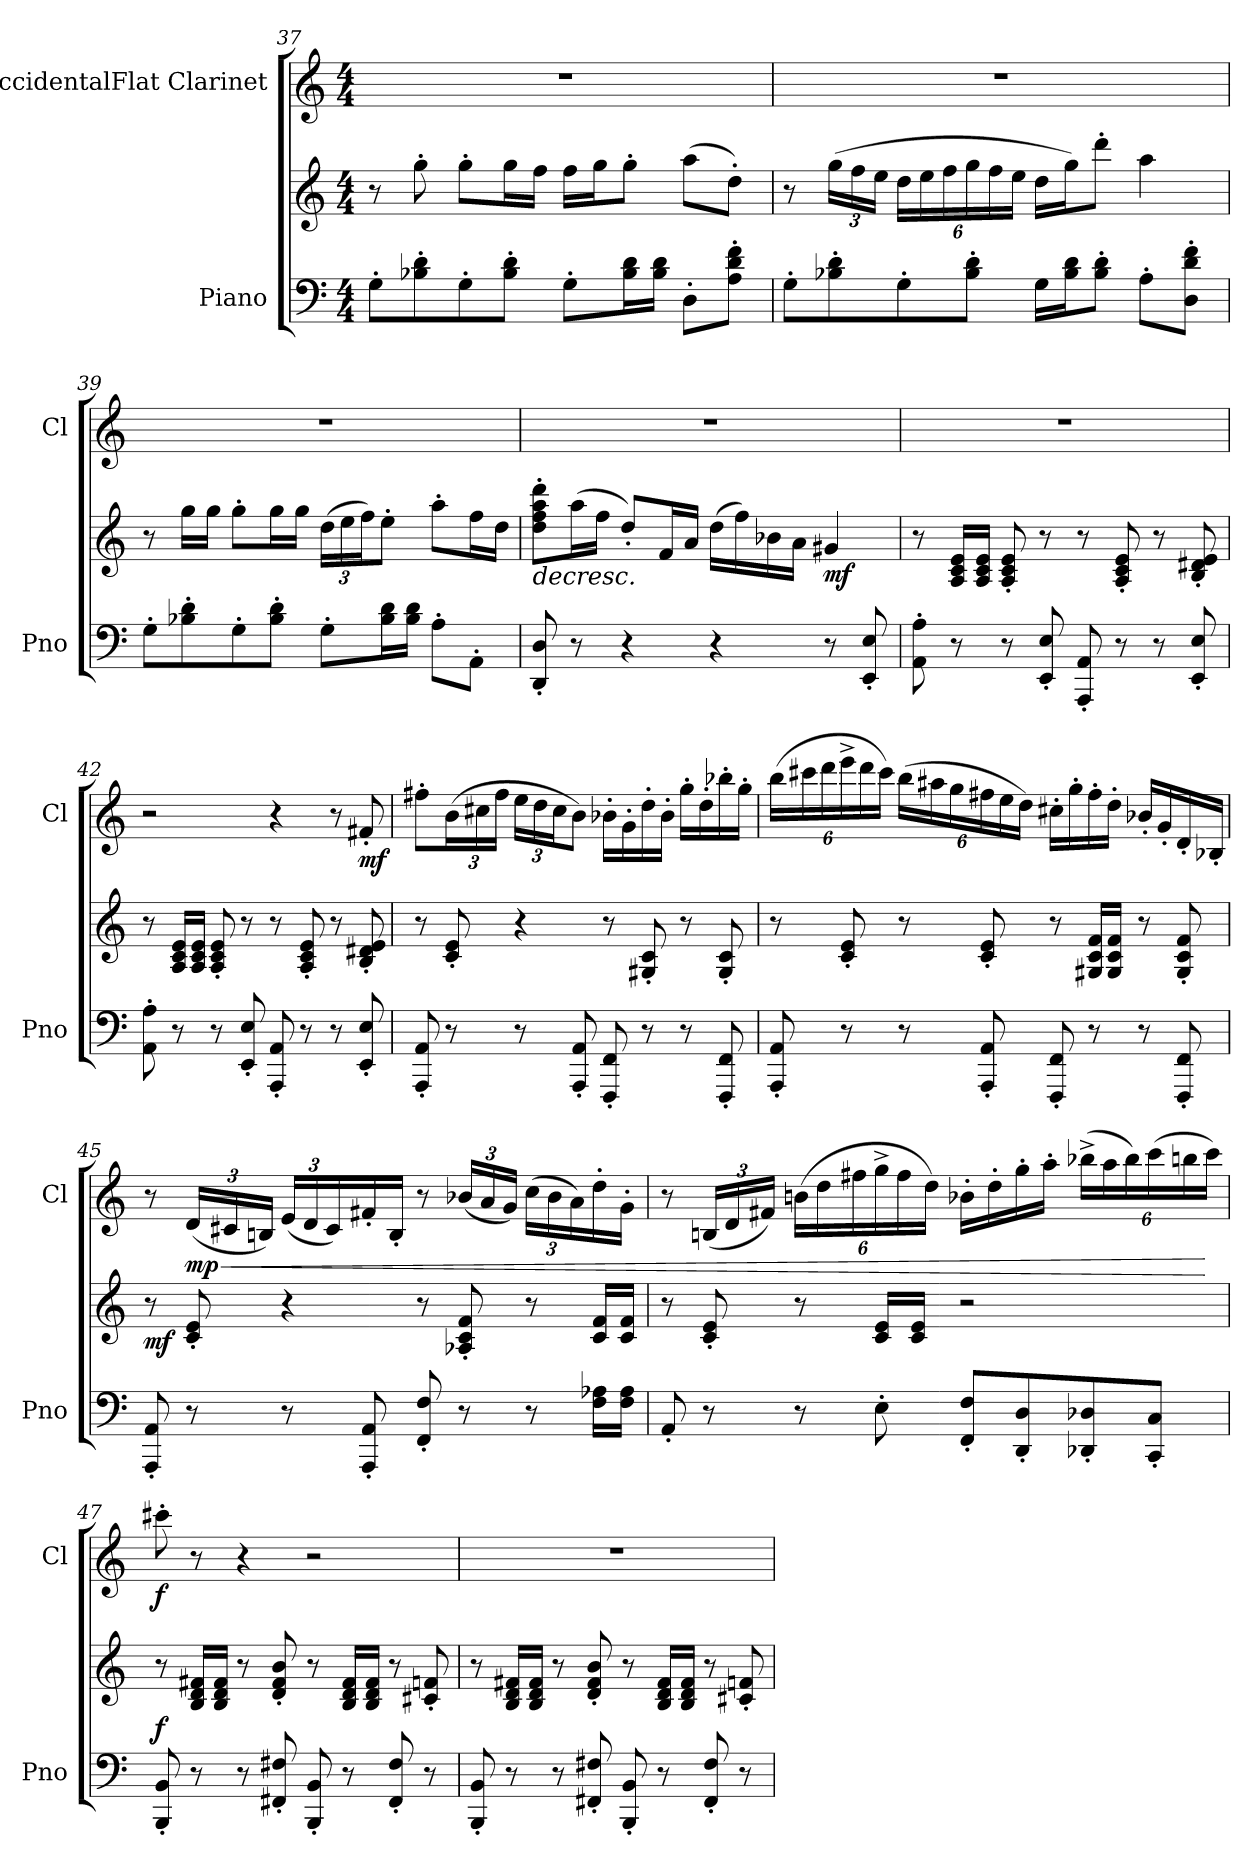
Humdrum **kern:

**kern	**kern	**dynam	**kern	**dynam
*part2	*part2	*part2	*part1	*part1
*staff3	*staff2	*staff2/3	*staff1	*staff1
*I"Piano	*	*	*I"BaccidentalFlat Clarinet	*
*I'Pno	*	*	*I'Cl	*
!!LO:LB:g=z
*clefF4	*clefG2	*	*clefG2	*
*	*	*	*ITrd1c2	*
*k[]	*k[]	*	*k[b-e-]	*
*M4/4	*M4/4	*	*M4/4	*
=37	=37	=37	=37	=37
8G'\L	8r	.	1r	.
8B-X\' 8d\'	8gg'\	.	.	.
8G'\	8gg'\L	.	.	.
8B-\' 8d\'J	16gg\L	.	.	.
.	16ff\JJ	.	.	.
8G'\L	16ff\LL	.	.	.
.	16gg\J	.	.	.
16B-\ 16d\L	8gg'\J	.	.	.
16B-\ 16d\JJ	.	.	.	.
8D'\L	(8aa\L	.	.	.
8A\' 8d\' 8f\'J	8dd'\J)	.	.	.
=38	=38	=38	=38	=38
8G'\L	8r	.	1r	.
*	*Xbrackettup	*	*	*
8B-X\' 8d\'	(24gg\LL	.	.	.
.	24ff\	.	.	.
.	24ee\JJ	.	.	.
8G'\	24dd\LL	.	.	.
.	24ee\	.	.	.
.	24ff\	.	.	.
8B-\' 8d\'J	24gg\	.	.	.
.	24ff\	.	.	.
.	24ee\JJ	.	.	.
16G\LL	16dd\LL	.	.	.
16B-\ 16d\J	16gg\J)	.	.	.
8B-\' 8d\'J	8ddd'\J	.	.	.
8A'\L	4aa\	.	.	.
8D\' 8d\' 8f\'J	.	.	.	.
=39	=39	=39	=39	=39
8G'\L	8r	.	1r	.
8B-X\' 8d\'	16gg\LL	.	.	.
.	16gg\JJ	.	.	.
8G'\	8gg'\L	.	.	.
8B-\' 8d\'J	16gg\L	.	.	.
.	16gg\JJ	.	.	.
8G'\L	(24dd\LL	.	.	.
.	24ee\	.	.	.
.	24ff\J)	.	.	.
16B-\ 16d\L	8ee'\J	.	.	.
16B-\ 16d\JJ	.	.	.	.
8A'\L	8aa'\L	.	.	.
8AA'\J	16ff\L	.	.	.
.	16dd\JJ	.	.	.
!!LO:PB:g=z
=40	=40	=40	=40	=40
!	!	!LO:HP:b	!	!
8DD/' 8D/'	8dd\' 8ff\' 8aa\' 8ddd\'L	>	1r	.
8r	(16aa\L	.	.	.
.	16ff\JJ	.	.	.
4r	8dd'/L)	.	.	.
.	16f/L	.	.	.
.	16a/JJ	.	.	.
4r	(16dd\LL	.	.	.
.	16ff\)	.	.	.
.	16b-X\	.	.	.
.	16a\JJ	.	.	.
!	!	!LO:DY:b	!	!
8r	4g#X/	mf	.	.
8EE/' 8E/'	.	.	.	.
.	.	]	.	.
=41	=41	=41	=41	=41
*k[]	*k[]	*	*	*
8AA\' 8A\'	8r	.	1r	.
8r	16A/ 16c/ 16e/LL	.	.	.
.	16A/ 16c/ 16e/JJ	.	.	.
8r	8A/' 8c/' 8e/'	.	.	.
8EE/' 8E/'	8r	.	.	.
8AAA/' 8AA/'	8r	.	.	.
8r	8A/' 8c/' 8e/'	.	.	.
8r	8r	.	.	.
8EE/' 8E/'	8B/' 8d#X/' 8e/'	.	.	.
=42	=42	=42	=42	=42
8AA\' 8A\'	8r	.	2r	.
8r	16A/ 16c/ 16e/LL	.	.	.
.	16A/ 16c/ 16e/JJ	.	.	.
8r	8A/' 8c/' 8e/'	.	.	.
8EE/' 8E/'	8r	.	.	.
8AAA/' 8AA/'	8r	.	4r	.
8r	8A/' 8c/' 8e/'	.	.	.
8r	8r	.	8r	.
!	!	!	!	!LO:DY:b
8EE/' 8E/'	8B/' 8d#X/' 8e/'	.	8en'/	mf
!!LO:LB:g=z
=43	=43	=43	=43	=43
8AAA/' 8AA/'	8r	.	8een'\L	.
*	*	*	*Xbrackettup	*
8r	8c/' 8e/'	.	(24a\L	.
.	.	.	24bn\	.
.	.	.	24ee\JJ	.
8r	4r	.	24dd\LL	.
.	.	.	24cc\	.
.	.	.	24b\J	.
8AAA/' 8AA/'	.	.	8a\J)	.
8FFF/' 8FF/'	8r	.	16a-X'\LL	.
.	.	.	16f'\	.
8r	8G#X/' 8c/'	.	16cc'\	.
.	.	.	16a-'\JJ	.
8r	8r	.	16ff'\LL	.
.	.	.	16cc'\	.
8FFF/' 8FF/'	8G#/' 8c/'	.	16aa-X'\	.
.	.	.	16ff'\JJ	.
=44	=44	=44	=44	=44
8AAA/' 8AA/'	8r	.	(24aa\LL	.
.	.	.	24bbn\	.
.	.	.	24ccc\	.
8r	8c/' 8e/'	.	24ddd^\	.
.	.	.	24ccc\	.
.	.	.	24bb\JJ)	.
8r	8r	.	(24aa\LL	.
.	.	.	24gg#X\	.
.	.	.	24ff\	.
8AAA/' 8AA/'	8c/' 8e/'	.	24een\	.
.	.	.	24dd\	.
.	.	.	24cc\JJ)	.
8FFF/' 8FF/'	8r	.	16bn'\LL	.
.	.	.	16ff'\	.
8r	16G#X/ 16c/ 16f/LL	.	16ee'\	.
.	16G#/ 16c/ 16f/JJ	.	16cc'\JJ	.
8r	8r	.	16a-X'/LL	.
.	.	.	16f'/	.
8FFF/' 8FF/'	8G#/' 8c/' 8f/'	.	16c'/	.
.	.	.	16A-X'/JJ	.
!!LO:LB:g=z
=45	=45	=45	=45	=45
!	!	!LO:DY:b	!	!
8AAA/' 8AA/'	8r	mf	8r	.
!	!	!	!	!LO:HP:b
!	!	!	!	!LO:DY:n=1:b
8r	8c/' 8e/'	.	(24c/LL	< mp
.	.	.	24Bn/	.
.	.	.	24An/JJ)	.
8r	4r	.	(24d/LL	.
.	.	.	24c/	.
.	.	.	24B/)	.
8AAA/' 8AA/'	.	.	16en'/	.
.	.	.	16A'/JJ	.
8FF/' 8F/'	8r	.	8r	.
8r	8A-X/' 8c/' 8f/'	.	(24a-X/LL	.
.	.	.	24g/	.
.	.	.	24f/JJ)	.
8r	8r	.	(24b-\LL	.
.	.	.	24a-\	.
.	.	.	24g\)	.
16F\ 16A-X\LL	16c/ 16f/LL	.	16cc'\	.
16F\ 16A-\JJ	16c/ 16f/JJ	.	16f'\JJ	.
=46	=46	=46	=46	=46
8AA'/	8r	.	8r	.
8r	8c/' 8e/'	.	(24An/LL	.
.	.	.	24c/	.
.	.	.	24en/JJ)	.
8r	8r	.	(24an\LL	.
.	.	.	24cc\	.
.	.	.	24een\	.
8E'\	16c/ 16e/LL	.	24ff^\	.
.	.	.	24ee\	.
.	16c/ 16e/JJ	.	.	.
.	.	.	24cc\JJ)	.
8FF/' 8F/'L	2r	.	16a-X'\LL	.
.	.	.	16cc'\	.
8DD/' 8D/'	.	.	16ff'\	.
.	.	.	16gg'\JJ	.
8DD-X/' 8D-X/'	.	.	(24aa-X^\LL	.
.	.	.	24gg\	.
.	.	.	24aa-\)	.
8CC/' 8C/'J	.	.	(24bb-\	.
.	.	.	24aan\	.
.	.	.	24bb-\JJ)	[
!!LO:LB:g=z
=47	=47	=47	=47	=47
!	!	!LO:DY:a=2	!	!LO:DY:b
8BBB/' 8BB/'	8r	f	8bbn'\	f
8r	16B/ 16d/ 16f#X/LL	.	8r	.
.	16B/ 16d/ 16f#/JJ	.	.	.
8r	8r	.	4r	.
8FF#X/' 8F#X/'	8d/' 8f#/' 8b/'	.	.	.
8BBB/' 8BB/'	8r	.	2r	.
8r	16B/ 16d/ 16f#/LL	.	.	.
.	16B/ 16d/ 16f#/JJ	.	.	.
8FF#/' 8F#/'	8r	.	.	.
8r	8c#X/' 8fn/'	.	.	.
=48	=48	=48	=48	=48
8BBB/' 8BB/'	8r	.	1r	.
8r	16B/ 16d/ 16f#X/LL	.	.	.
.	16B/ 16d/ 16f#/JJ	.	.	.
8r	8r	.	.	.
8FF#X/' 8F#X/'	8d/' 8f#/' 8b/'	.	.	.
8BBB/' 8BB/'	8r	.	.	.
8r	16B/ 16d/ 16f#/LL	.	.	.
.	16B/ 16d/ 16f#/JJ	.	.	.
8FF#/' 8F#/'	8r	.	.	.
8r	8c#X/' 8fn/'	.	.	.
=	=	=	=	=
*-	*-	*-	*-	*-
